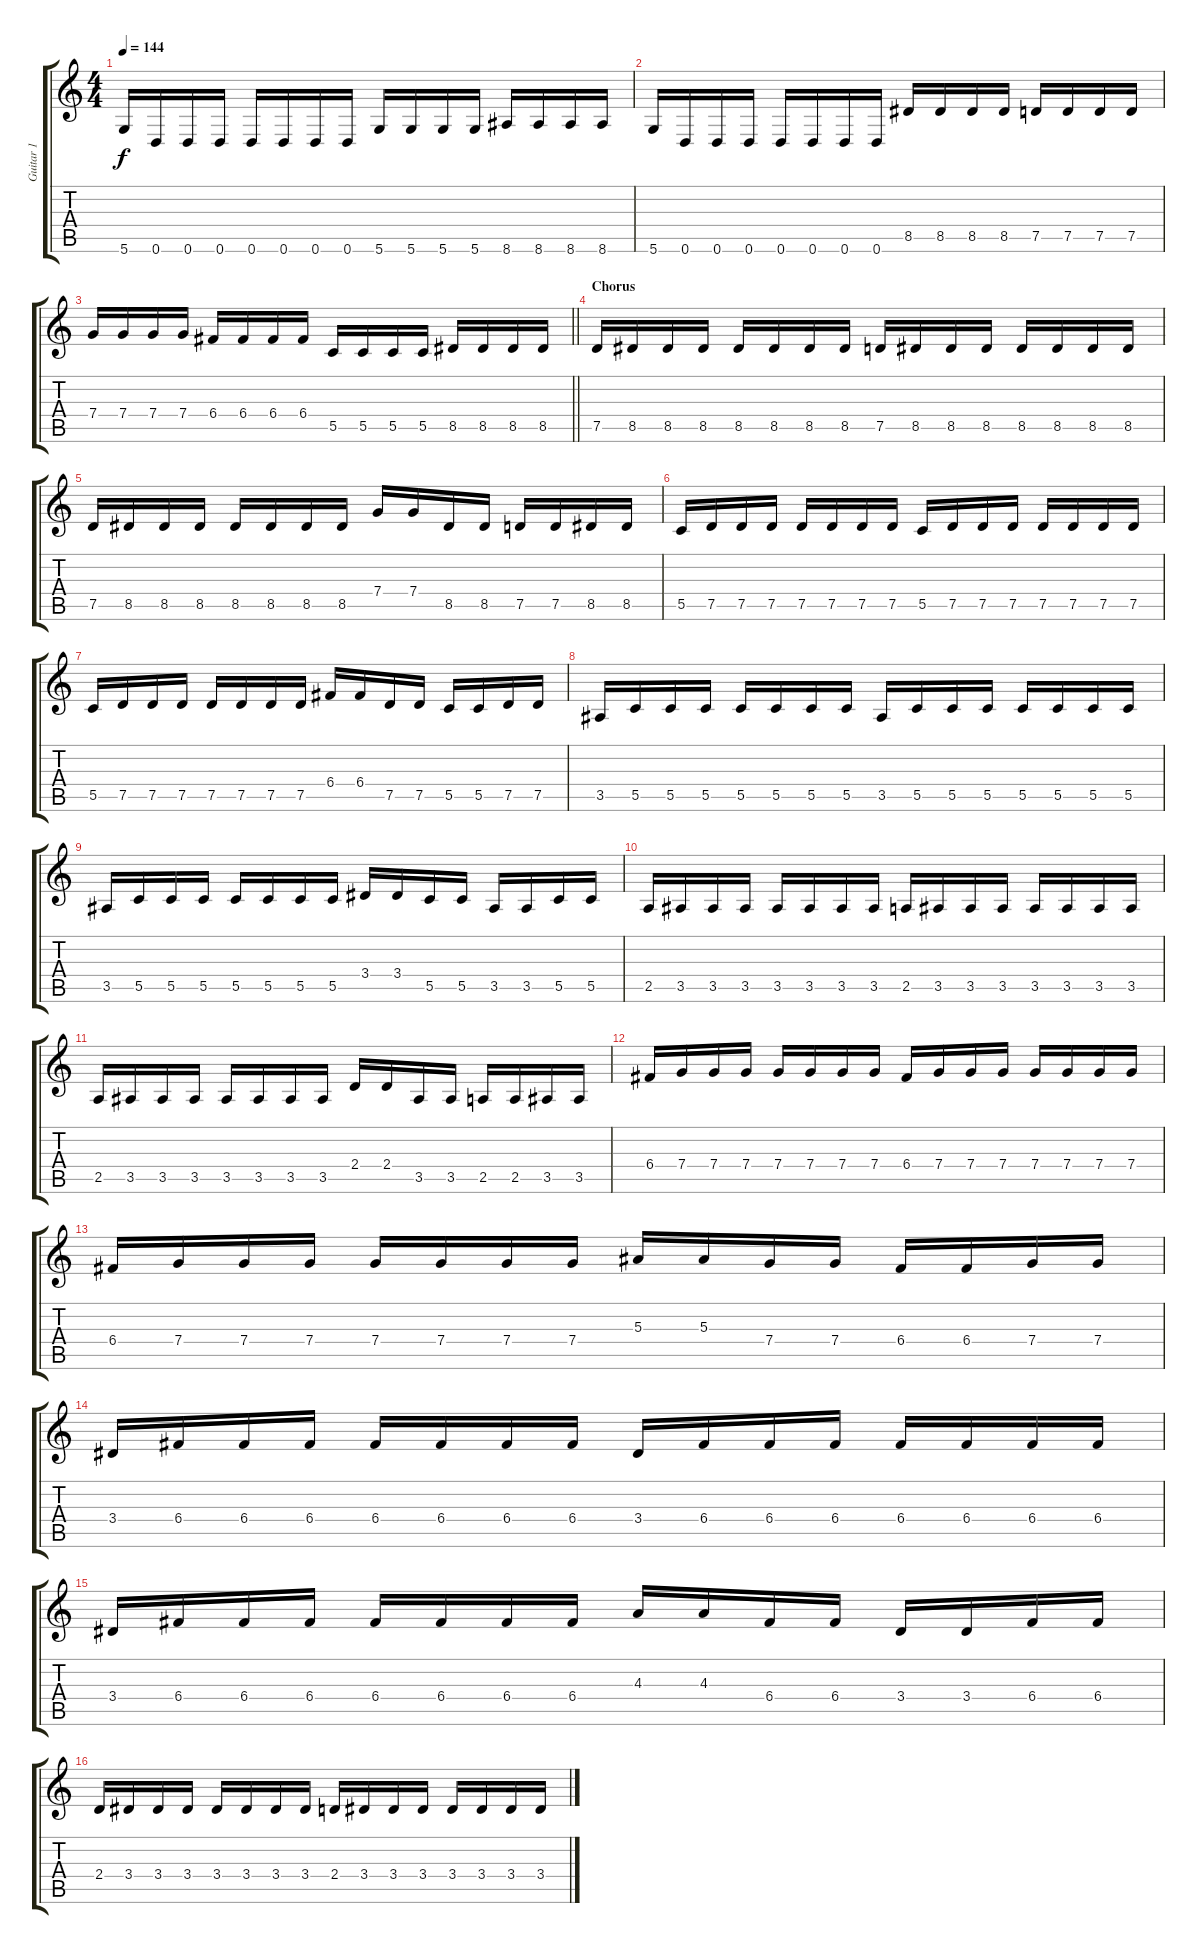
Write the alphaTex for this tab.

\track ("Guitar 1" "Guitar 1") {instrument distortionguitar}
\staff {score tabs}
\tuning (D4 A3 F3 C3 G2 D2) {hide}
\ts (4 4)
\tempo 144
\clef g2
\ks c
5.6.16{dy f} 0.6.16 0.6.16 0.6.16 0.6.16 0.6.16 0.6.16 0.6.16 5.6.16 5.6.16 5.6.16 5.6.16 8.6.16 8.6.16 8.6.16 8.6.16 |
5.6.16 0.6.16 0.6.16 0.6.16 0.6.16 0.6.16 0.6.16 0.6.16 8.5.16 8.5.16 8.5.16 8.5.16 7.5.16 7.5.16 7.5.16 7.5.16 |
\barLineRight lightlight
7.4.16 7.4.16 7.4.16 7.4.16 6.4.16 6.4.16 6.4.16 6.4.16 5.5.16 5.5.16 5.5.16 5.5.16 8.5.16 8.5.16 8.5.16 8.5.16 |
\section ("" "Chorus")
7.5.16 8.5.16 8.5.16 8.5.16 8.5.16 8.5.16 8.5.16 8.5.16 7.5.16 8.5.16 8.5.16 8.5.16 8.5.16 8.5.16 8.5.16 8.5.16 |
7.5.16 8.5.16 8.5.16 8.5.16 8.5.16 8.5.16 8.5.16 8.5.16 7.4.16 7.4.16 8.5.16 8.5.16 7.5.16 7.5.16 8.5.16 8.5.16 |
5.5.16 7.5.16 7.5.16 7.5.16 7.5.16 7.5.16 7.5.16 7.5.16 5.5.16 7.5.16 7.5.16 7.5.16 7.5.16 7.5.16 7.5.16 7.5.16 |
5.5.16 7.5.16 7.5.16 7.5.16 7.5.16 7.5.16 7.5.16 7.5.16 6.4.16 6.4.16 7.5.16 7.5.16 5.5.16 5.5.16 7.5.16 7.5.16 |
3.5.16 5.5.16 5.5.16 5.5.16 5.5.16 5.5.16 5.5.16 5.5.16 3.5.16 5.5.16 5.5.16 5.5.16 5.5.16 5.5.16 5.5.16 5.5.16 |
3.5.16 5.5.16 5.5.16 5.5.16 5.5.16 5.5.16 5.5.16 5.5.16 3.4.16 3.4.16 5.5.16 5.5.16 3.5.16 3.5.16 5.5.16 5.5.16 |
2.5.16 3.5.16 3.5.16 3.5.16 3.5.16 3.5.16 3.5.16 3.5.16 2.5.16 3.5.16 3.5.16 3.5.16 3.5.16 3.5.16 3.5.16 3.5.16 |
2.5.16 3.5.16 3.5.16 3.5.16 3.5.16 3.5.16 3.5.16 3.5.16 2.4.16 2.4.16 3.5.16 3.5.16 2.5.16 2.5.16 3.5.16 3.5.16 |
6.4.16 7.4.16 7.4.16 7.4.16 7.4.16 7.4.16 7.4.16 7.4.16 6.4.16 7.4.16 7.4.16 7.4.16 7.4.16 7.4.16 7.4.16 7.4.16 |
6.4.16 7.4.16 7.4.16 7.4.16 7.4.16 7.4.16 7.4.16 7.4.16 5.3.16 5.3.16 7.4.16 7.4.16 6.4.16 6.4.16 7.4.16 7.4.16 |
3.4.16 6.4.16 6.4.16 6.4.16 6.4.16 6.4.16 6.4.16 6.4.16 3.4.16 6.4.16 6.4.16 6.4.16 6.4.16 6.4.16 6.4.16 6.4.16 |
3.4.16 6.4.16 6.4.16 6.4.16 6.4.16 6.4.16 6.4.16 6.4.16 4.3.16 4.3.16 6.4.16 6.4.16 3.4.16 3.4.16 6.4.16 6.4.16 |
2.4.16 3.4.16 3.4.16 3.4.16 3.4.16 3.4.16 3.4.16 3.4.16 2.4.16 3.4.16 3.4.16 3.4.16 3.4.16 3.4.16 3.4.16 3.4.16
